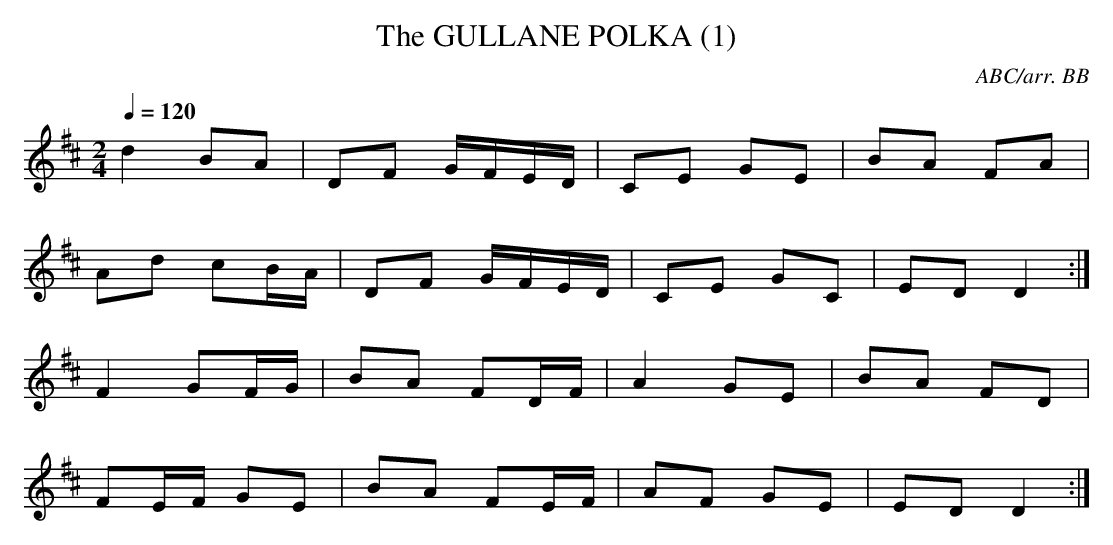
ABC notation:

X:1
T:GULLANE POLKA (1), The
C:ABC/arr. BB
Q:1/4=120
L:1/8
M:2/4
K:D
d2 BA|DF G/F/E/D/|CE GE|BA FA|
Ad cB/A/|DF G/F/E/D/|CE GC|ED D2 :|
F2 GF/G/|BA FD/F/|A2 GE|BA FD|
FE/F/ GE|BA FE/F/|AF GE|ED D2 :|
